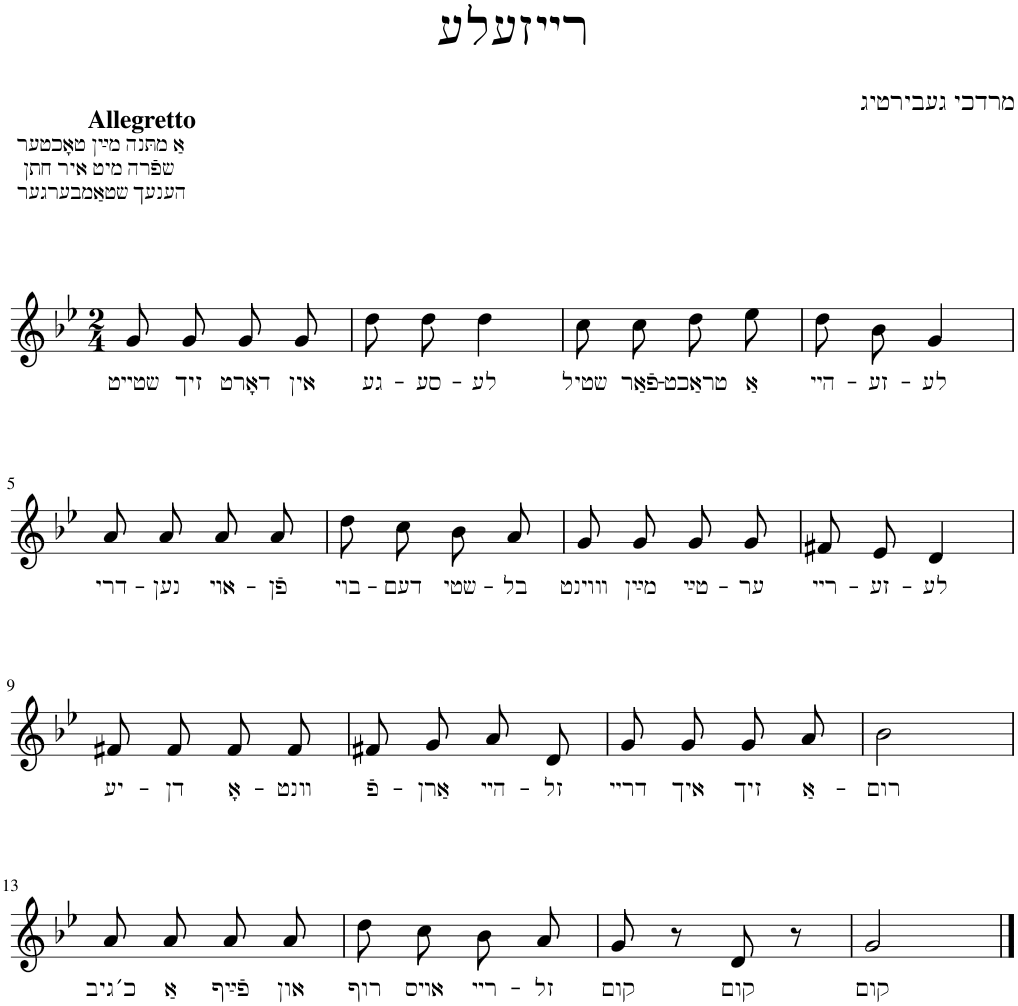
**kern	**text
*part1	*part1
*staff1	*staff1
*I"Midi_1	*
*clefG2	*
*k[b-e-]	*
*B-:	*
*M2/4	*
=1	=1
!LO:TX:a:B:t=Allegretto	!
!	!LO:LY:b
8g/L	שטײט
!	!LO:LY:b
8g/J	זיך
!	!LO:LY:b
8g/L	דאָרט
!LO:TX:a:t=אַ מתּנה מײַן טאָכטער	!
!LO:TX:a:t=שפֿרה מיט איר חתן	!
!LO:TX:a:t=הענעך שטאַמבערגער	!
!	!LO:LY:b
8g/J	אין
=2	=2
!	!LO:LY:b
8dd\L	גע-
!	!LO:LY:b
8dd\J	-סע-
!	!LO:LY:b
4dd\	-לע
=3	=3
!	!LO:LY:b
8cc\L	שטיל
!	!LO:LY:b
8cc\J	פֿאַר-
!	!LO:LY:b
8dd\L	-טראַכט
!	!LO:LY:b
8ee-\J	אַ
=4	=4
!	!LO:LY:b
8dd\L	הײ-
!	!LO:LY:b
8b-\J	-זע-
!	!LO:LY:b
4g/	-לע
!!LO:LB:g=z
=5	=5
!	!LO:LY:b
8a/L	דרי-
!	!LO:LY:b
8a/J	-נען
!	!LO:LY:b
8a/L	אױ-
!	!LO:LY:b
8a/J	-פֿן
=6	=6
!	!LO:LY:b
8dd\L	בױ-
!	!LO:LY:b
8cc\J	-דעם
!	!LO:LY:b
8b-/L	שטי-
!	!LO:LY:b
8a/J	-בל
=7	=7
!	!LO:LY:b
8g/L	װױנט
!	!LO:LY:b
8g/J	מײַן
!	!LO:LY:b
8g/L	טײַ-
!	!LO:LY:b
8g/J	-ער
=8	=8
!	!LO:LY:b
8f#X/L	רײ-
!	!LO:LY:b
8e-/J	-זע-
!	!LO:LY:b
4d/	-לע
!!LO:LB:g=z
=9	=9
!	!LO:LY:b
8f#X/L	יע-
!	!LO:LY:b
8f#/J	-דן
!	!LO:LY:b
8f#/L	אָ-
!	!LO:LY:b
8f#/J	-װנט
=10	=10
!	!LO:LY:b
8f#X/L	פֿ-
!	!LO:LY:b
8g/J	-אַרן
!	!LO:LY:b
8a/L	הײ-
!	!LO:LY:b
8d/J	-זל
=11	=11
!	!LO:LY:b
8g/L	דרײ
!	!LO:LY:b
8g/J	איך
!	!LO:LY:b
8g/L	זיך
!	!LO:LY:b
8a/J	אַ-
=12	=12
!	!LO:LY:b
2b-\	-רום
!!LO:LB:g=z
=13	=13
!	!LO:LY:b
8a/L	כ׳גיב
!	!LO:LY:b
8a/J	אַ
!	!LO:LY:b
8a/L	פֿײַף
!	!LO:LY:b
8a/J	און
=14	=14
!	!LO:LY:b
8dd\L	רוף
!	!LO:LY:b
8cc\J	אױס
!	!LO:LY:b
8b-/L	רײ-
!	!LO:LY:b
8a/J	-זל
=15	=15
!	!LO:LY:b
8g/	קום
8r	.
!	!LO:LY:b
8d/	קום
8r	.
=16	=16
!	!LO:LY:b
2g/	קום
==	==
*-	*-
